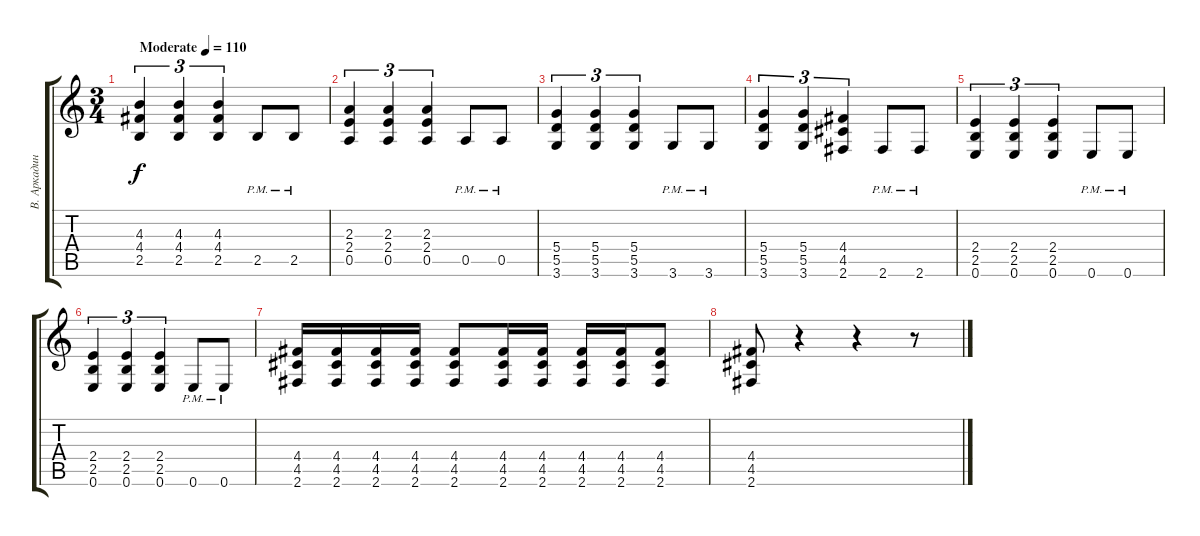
\track ("В. Аркадин" "В. Аркадин") {instrument overdrivenguitar}
\staff {score tabs}
\tuning (E4 B3 G3 D3 A2 E2) {hide}
\ts (3 4)
\tempo (110 "Moderate")
\clef g2
\ks c
(4.3 4.4 2.5).4{tu (3 2) dy f instrument overdrivenguitar} (4.3 4.4 2.5).4{tu (3 2)} (4.3 4.4 2.5).4{tu (3 2)} 2.5{pm}.8 2.5{pm}.8 |
(2.3 2.4 0.5).4{tu (3 2)} (2.3 2.4 0.5).4{tu (3 2)} (2.3 2.4 0.5).4{tu (3 2)} 0.5{pm}.8 0.5{pm}.8 |
(5.4 5.5 3.6).4{tu (3 2)} (5.4 5.5 3.6).4{tu (3 2)} (5.4 5.5 3.6).4{tu (3 2)} 3.6{pm}.8 3.6{pm}.8 |
(5.4 5.5 3.6).4{tu (3 2)} (5.4 5.5 3.6).4{tu (3 2)} (4.4 4.5 2.6).4{tu (3 2)} 2.6{pm}.8 2.6{pm}.8 |
(2.4 2.5 0.6).4{tu (3 2)} (2.4 2.5 0.6).4{tu (3 2)} (2.4 2.5 0.6).4{tu (3 2)} 0.6{pm}.8 0.6{pm}.8 |
(2.4 2.5 0.6).4{tu (3 2)} (2.4 2.5 0.6).4{tu (3 2)} (2.4 2.5 0.6).4{tu (3 2)} 0.6{pm}.8 0.6{pm}.8 |
(4.4 4.5 2.6).16 (4.4 4.5 2.6).16 (4.4 4.5 2.6).16 (4.4 4.5 2.6).16 (4.4 4.5 2.6).8 (4.4 4.5 2.6).16 (4.4 4.5 2.6).16 (4.4 4.5 2.6).16 (4.4 4.5 2.6).16 (4.4 4.5 2.6).8 |
(4.4 4.5 2.6).8 r.4 r.4 r.8
